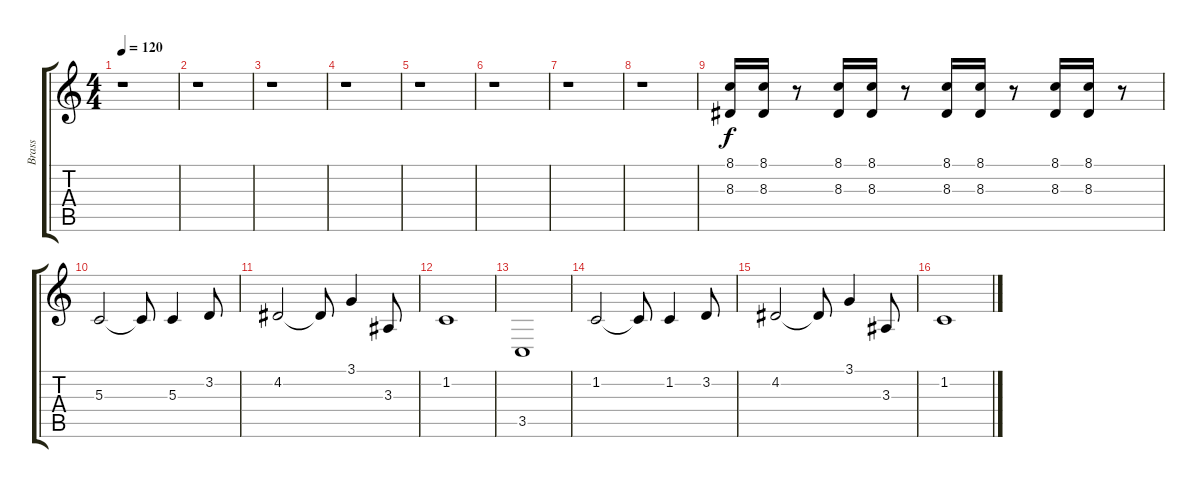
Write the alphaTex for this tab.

\track ("Brass" "Brass") {instrument lead5charang}
\staff {score tabs}
\tuning (E4 B3 G3 D3 A2 E2) {hide}
\ts (4 4)
\tempo 120
\clef g2
\ks c
r.1{dy f} |
r.1 |
r.1 |
r.1 |
r.1 |
r.1 |
r.1 |
r.1 |
(8.1 8.3).16 (8.1 8.3).16 r.8 (8.1 8.3).16 (8.1 8.3).16 r.8 (8.1 8.3).16 (8.1 8.3).16 r.8 (8.1 8.3).16 (8.1 8.3).16 r.8 |
5.3.2 5.3{t}.8 5.3.4 3.2.8 |
4.2.2 4.2{t}.8 3.1.4 3.3.8 |
1.2.1 |
3.5.1 |
1.2.2 1.2{t}.8 1.2.4 3.2.8 |
4.2.2 4.2{t}.8 3.1.4 3.3.8 |
1.2.1
